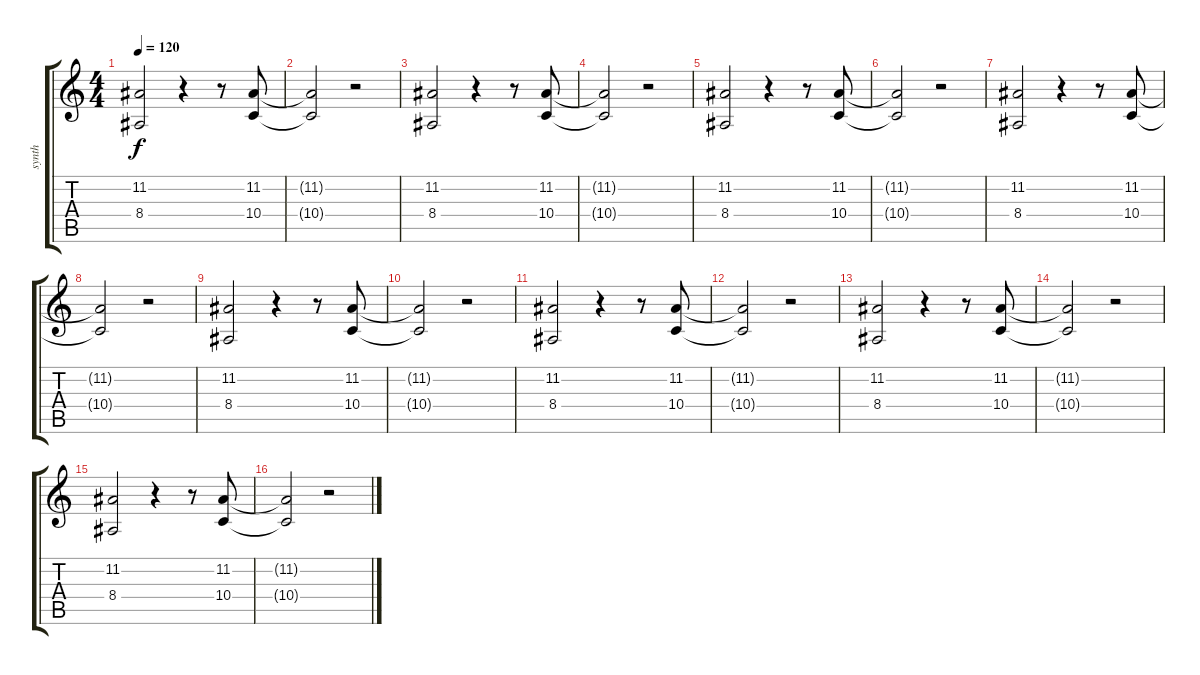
\track ("synth" "synth") {instrument pad3polysynth}
\staff {score tabs}
\tuning (E4 B3 G3 D3 A2 E2) {hide}
\ts (4 4)
\tempo 120
\clef g2
\ks c
(11.2 8.4).2{dy f} r.4 r.8 (11.2 10.4).8 |
(11.2{t} 10.4{t}).2 r.2 |
(11.2 8.4).2 r.4 r.8 (11.2 10.4).8 |
(11.2{t} 10.4{t}).2 r.2 |
(11.2 8.4).2 r.4 r.8 (11.2 10.4).8 |
(11.2{t} 10.4{t}).2 r.2 |
(11.2 8.4).2 r.4 r.8 (11.2 10.4).8 |
(11.2{t} 10.4{t}).2 r.2 |
(11.2 8.4).2 r.4 r.8 (11.2 10.4).8 |
(11.2{t} 10.4{t}).2 r.2 |
(11.2 8.4).2 r.4 r.8 (11.2 10.4).8 |
(11.2{t} 10.4{t}).2 r.2 |
(11.2 8.4).2 r.4 r.8 (11.2 10.4).8 |
(11.2{t} 10.4{t}).2 r.2 |
(11.2 8.4).2 r.4 r.8 (11.2 10.4).8 |
(11.2{t} 10.4{t}).2 r.2
